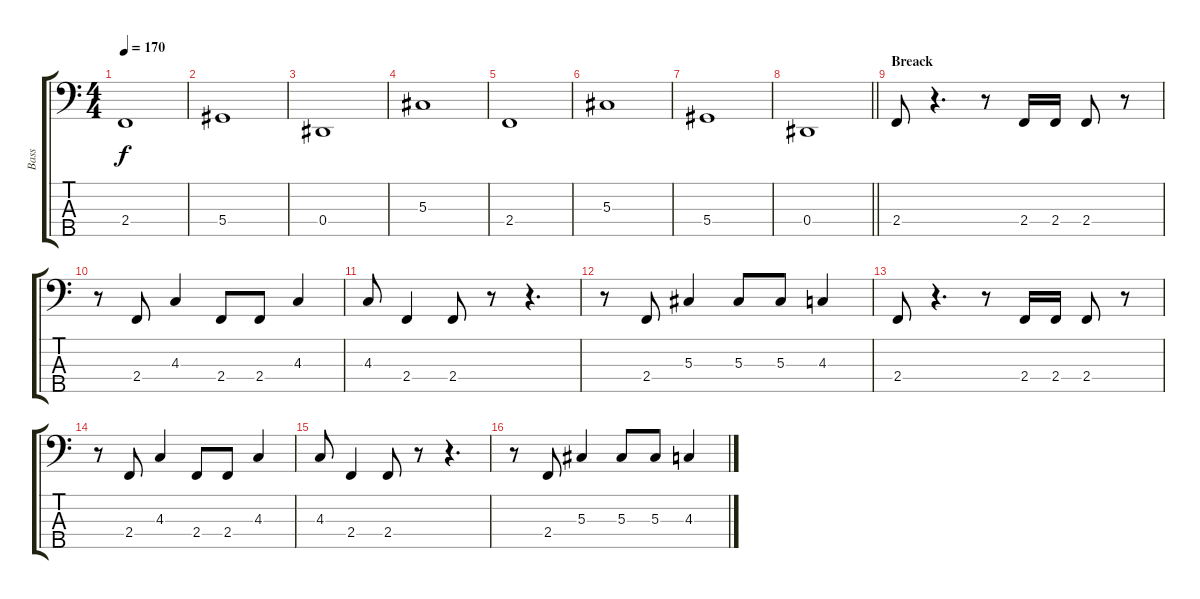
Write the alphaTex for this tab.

\track ("Bass" "Bass") {instrument electricbassfinger}
\staff {score tabs}
\tuning (Gb2 Db2 Ab1 Eb1 Bb0) {hide}
\ts (4 4)
\tempo 170
\clef f4
\ks c
2.4.1{dy f} |
5.4.1 |
0.4.1 |
5.3.1 |
2.4.1 |
5.3.1 |
5.4.1 |
\barLineRight lightlight
0.4.1 |
\section ("" "Breack")
2.4.8 r.4{d} r.8 2.4.16 2.4.16 2.4.8 r.8 |
r.8 2.4.8 4.3.4 2.4.8 2.4.8 4.3.4 |
4.3.8 2.4.4 2.4.8 r.8 r.4{d} |
r.8 2.4.8 5.3.4 5.3.8 5.3.8 4.3.4 |
2.4.8 r.4{d} r.8 2.4.16 2.4.16 2.4.8 r.8 |
r.8 2.4.8 4.3.4 2.4.8 2.4.8 4.3.4 |
4.3.8 2.4.4 2.4.8 r.8 r.4{d} |
r.8 2.4.8 5.3.4 5.3.8 5.3.8 4.3.4
